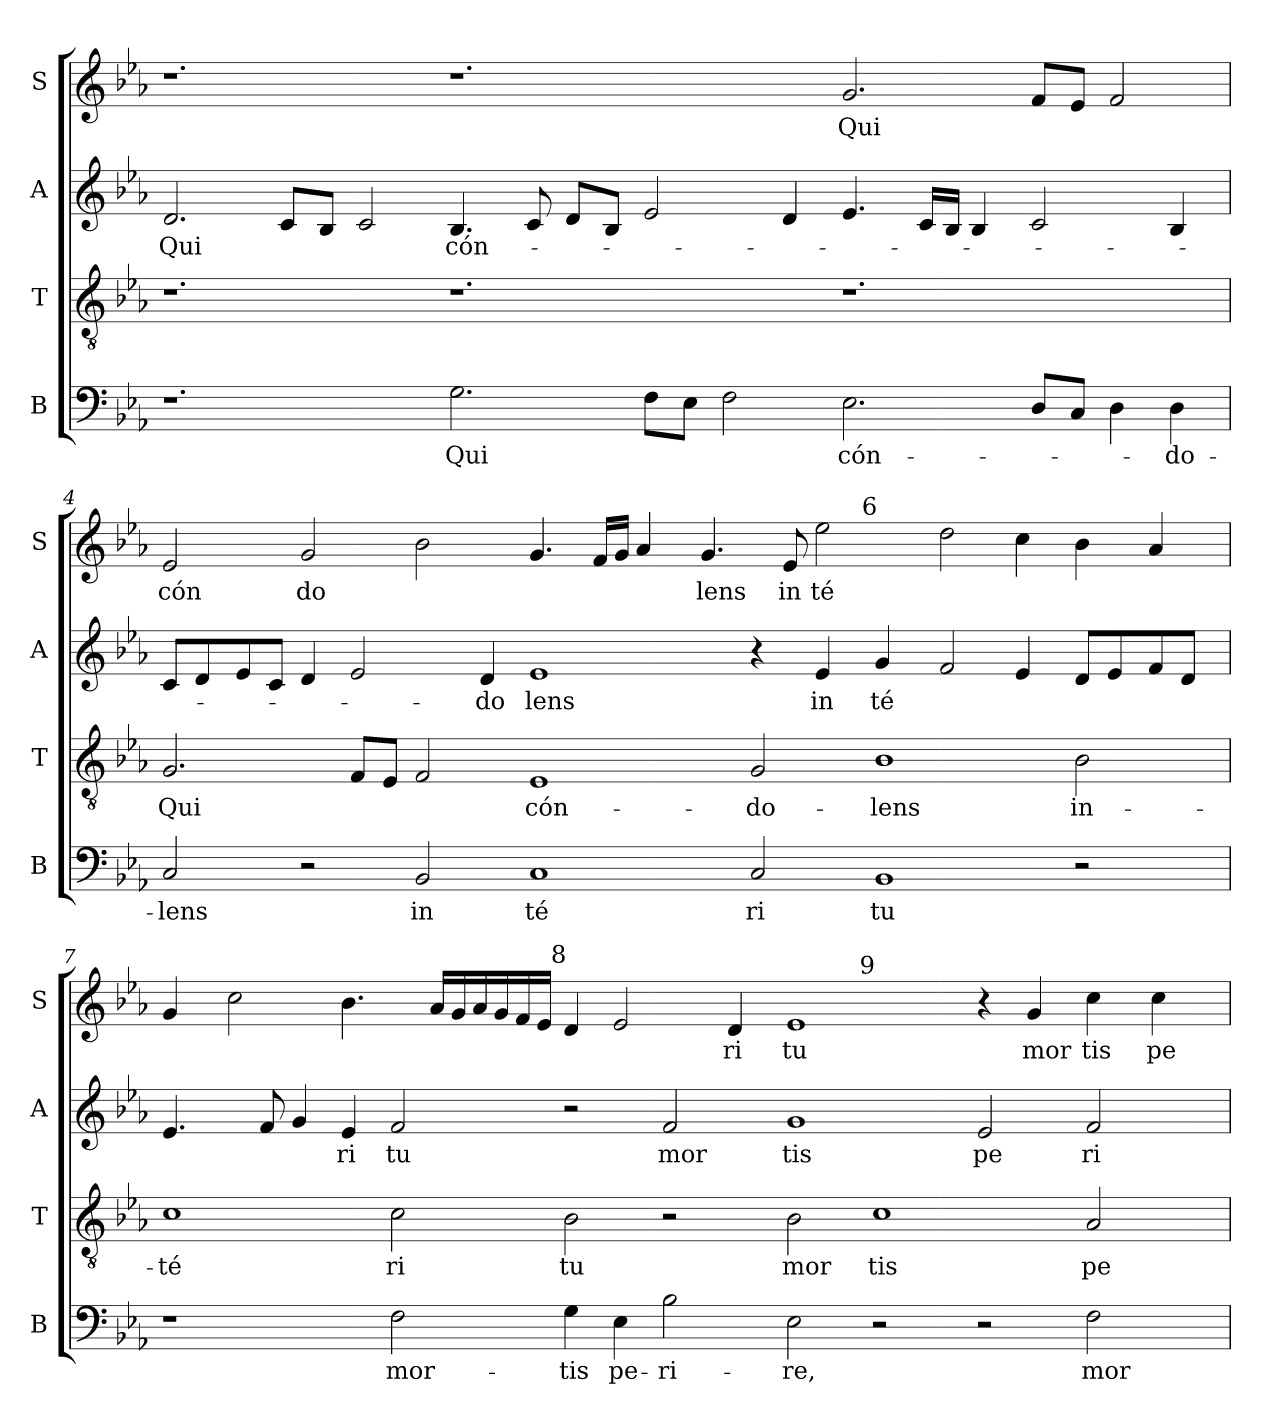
**kern	**text	**kern	**text	**kern	**text	**kern	**text
*part4	*part4	*part3	*part3	*part2	*part2	*part1	*part1
*staff4	*staff4	*staff3	*staff3	*staff2	*staff2	*staff1	*staff1
*I"B	*	*I"T	*	*I"A	*	*I"S	*
*I'B	*	*I'T	*	*I'A	*	*I'S	*
!!LO:PB:g=z
*stria5	*	*stria5	*	*stria5	*	*stria5	*
*clefF4	*	*clefGv2	*	*clefG2	*	*clefG2	*
*k[b-e-a-]	*	*k[b-e-a-]	*	*k[b-e-a-]	*	*k[b-e-a-]	*
*E-:	*	*E-:	*	*E-:	*	*E-:	*
=1	=1	=1	=1	=1	=1	=1	=1
!	!	!	!	!	!LO:LY:b	!	!
1.r	.	1.r	.	2.d/	Qui	1.r	.
.	.	.	.	8c/L	.	.	.
.	.	.	.	8B-/J	.	.	.
.	.	.	.	2c/	.	.	.
!	!LO:LY:b	!	!	!	!LO:LY:b	!	!
2.G\	Qui	1.r	.	4.B-/	cón-	1.r	.
.	.	.	.	8c/	.	.	.
.	.	.	.	8d/L	.	.	.
.	.	.	.	8B-/J	.	.	.
8F\L	.	.	.	2e-/	.	.	.
8E-\J	.	.	.	.	.	.	.
2F\	.	.	.	.	.	.	.
.	.	.	.	4d/	.	.	.
!	!LO:LY:b	!	!	!	!	!	!LO:LY:b
2.E-\	cón-	1.r	.	4.e-/	.	2.g>/	Qui
.	.	.	.	16c/L	.	.	.
.	.	.	.	16B-/J	.	.	.
.	.	.	.	4B-/	.	.	.
8D/L	.	.	.	2c/	.	8f/L	.
8C/J	.	.	.	.	.	8e-/J	.
4D\	.	.	.	.	.	2f/	.
!	!LO:LY:b:cj	!	!	!	!	!	!
4D\	-do-	.	.	4B-/	.	.	.
!!LO:LB:g=z
=4	=4	=4	=4	=4	=4	=4	=4
!	!LO:LY:b:cj	!	!LO:LY:b	!	!	!	!LO:LY:b:cj
*	*	*^	*	*	*	*^	*
2C/	-lens	2.G/	8ryy	-Qui	8c/L	.	2e-/	1ryy	cón
.	.	.	32ryy	.	8d/	.	.	.	.
.	.	.	1ryy	.	.	.	.	.	.
.	.	.	.	.	8e-/	.	.	.	.
.	.	.	.	.	8c/J	.	.	.	.
!	!	!	!	!	!	!	!	!	!LO:LY:b:cj
2r	.	.	.	.	4d/	.	2g/	.	do
.	.	8F/L	.	.	2e-/	.	.	.	.
.	.	8E-/J	.	.	.	.	.	.	.
!	!LO:LY:b:cj	!	!	!	!	!	!	!	!
2BB-/	in	2F/	.	.	.	.	2b-\	1ryy	.
.	.	.	1ryy	.	.	.	.	.	.
!	!	!	!	!	!	!LO:LY:b:cj	!	!	!
.	.	.	.	.	4d/	-do	.	.	.
!	!LO:LY:b:cj	!	!	!LO:LY:b:cj	!	!LO:LY:b:cj	!	!	!
1C	té	1E-	.	cón-	1e-	lens	4.g>/	.	.
.	.	.	.	.	.	.	16f/L	.	.
.	.	.	.	.	.	.	16g/J	.	.
.	.	.	.	.	.	.	4a-/	2ryy	.
.	.	.	1ryy	.	.	.	.	.	.
!	!	!	!	!	!	!	!	!	!LO:LY:b:cj
.	.	.	.	.	.	.	4.g/	.	lens
!	!LO:LY:b:cj	!	!	!LO:LY:b:cj	!	!	!	!	!
2C/	ri	2G/	.	-do-	4r	.	.	4...ryy	.
!	!	!	!	!	!	!	!	!	!LO:LY:b:cj
.	.	.	.	.	.	.	8e-/	.	in
!	!	!	!	!	!	!LO:LY:b:cj	!	!	!LO:LY:b:cj
.	.	.	.	.	4e-/	in	2ee-\	.	té
!	!	!	!	!	!	!	!	!LO:TX:a:t=6	!
.	.	.	.	.	.	.	.	1ryy	.
!	!LO:LY:b:cj	!	!	!LO:LY:b:cj	!	!LO:LY:b:cj	!	!	!
1BB-	tu	1B-	.	-lens	4g/	té	.	.	.
.	.	.	1ryy	.	.	.	.	.	.
.	.	.	.	.	2f/	.	2dd\	.	.
.	.	.	.	.	4e-/	.	4cc\	.	.
.	.	.	.	.	.	.	.	2ryy	.
!	!	!	!	!LO:LY:b:cj	!	!	!	!	!
2r	.	2B-\	.	in-	8d/L	.	4b-\	.	.
.	.	.	.	.	8e-/	.	.	.	.
.	.	.	4ryy	.	.	.	.	.	.
.	.	.	.	.	8f/	.	4a-/	.	.
.	.	.	.	.	8d/J	.	.	.	.
.	.	.	16.ryy	.	.	.	.	.	.
.	.	.	.	.	.	.	.	32ryy	.
!!LO:LB:g=z
=7	=7	=7	=7	=7	=7	=7	=7	=7	=7
!	!	!	!	!LO:LY:b:cj	!	!	!	!	!
*	*	*v	*v	*	*^	*	*	*^	*
1r	.	1c	-té	4.e-/	16..ryy	.	4g/	1ryy	1ryy	.
.	.	.	.	.	1ryy	.	.	.	.	.
.	.	.	.	.	.	.	2cc\	.	.	.
.	.	.	.	8f/	.	.	.	.	.	.
.	.	.	.	4g/	.	.	.	.	.	.
!	!	!	!	!	!	!LO:LY:b:cj	!	!	!	!
.	.	.	.	4e-/	.	ri	4.b-\	.	.	.
!	!LO:LY:b:cj	!	!LO:LY:b:cj	!	!	!LO:LY:b:cj	!	!	!	!
2F\	mor-	2c\	ri	2f/	.	tu	.	4...ryy	1ryy	.
.	.	.	.	.	1ryy	.	.	.	.	.
.	.	.	.	.	.	.	16a-/L	.	.	.
.	.	.	.	.	.	.	16g/	.	.	.
.	.	.	.	.	.	.	16a-/	.	.	.
.	.	.	.	.	.	.	16g/	.	.	.
.	.	.	.	.	.	.	16f/	.	.	.
.	.	.	.	.	.	.	16e-/J	.	.	.
!	!	!	!	!	!	!	!	!LO:TX:a:t=8	!	!
.	.	.	.	.	.	.	.	1ryy	.	.
!	!LO:LY:b:cj	!	!LO:LY:b:cj	!	!	!	!	!	!	!
4G\	-tis	2B-\	tu	2r	.	.	4d/	.	.	.
!	!LO:LY:b:cj	!	!	!	!	!	!	!	!	!
4E-\	pe-	.	.	.	.	.	2e-/	.	.	.
!	!LO:LY:b:cj	!	!	!	!	!LO:LY:b:cj	!	!	!	!
2B-\	-ri-	2r	.	2f/	.	mor	.	.	2ryy	.
.	.	.	.	.	1ryy	.	.	.	.	.
!	!	!	!	!	!	!	!	!	!	!LO:LY:b:cj
.	.	.	.	.	.	.	4d/	.	.	ri
.	.	.	.	.	.	.	.	1ryy	.	.
!	!LO:LY:b:cj	!	!LO:LY:b:cj	!	!	!LO:LY:b:cj	!	!	!	!LO:LY:b:cj
2E-\	-re,	2B-\	mor	1g	.	tis	1e-	.	4...ryy	tu
!	!	!	!	!	!	!	!	!	!LO:TX:a:t=9	!
.	.	.	.	.	.	.	.	.	1ryy	.
!	!	!	!LO:LY:b:cj	!	!	!	!	!	!	!
2r	.	1c	tis	.	.	.	.	.	.	.
.	.	.	.	.	1ryy	.	.	.	.	.
.	.	.	.	.	.	.	.	1ryy	.	.
!	!	!	!	!	!	!LO:LY:b:cj	!	!	!	!
2r	.	.	.	2e-/	.	pe	4r	.	.	.
!	!	!	!	!	!	!	!	!	!	!LO:LY:b:cj
.	.	.	.	.	.	.	4g/	.	.	mor
.	.	.	.	.	.	.	.	.	2ryy	.
!	!LO:LY:b:cj	!	!LO:LY:b:cj	!	!	!LO:LY:b:cj	!	!	!	!LO:LY:b:cj
2F\	mor-	2A-/	pe	2f/	.	ri	4cc\	.	.	tis
.	.	.	.	.	4ryy	.	.	.	.	.
!	!	!	!	!	!	!	!	!	!	!LO:LY:b:cj
.	.	.	.	.	.	.	4cc\	.	.	pe
.	.	.	.	.	8ryy	.	.	.	.	.
.	.	.	.	.	.	.	.	32ryy	32ryy	.
.	.	.	.	.	64ryy	.	.	.	.	.
*	*	*	*	*v	*v	*	*	*	*	*
*	*	*	*	*	*	*v	*v	*v	*
=	=	=	=	=	=	=	=
*-	*-	*-	*-	*-	*-	*-	*-
